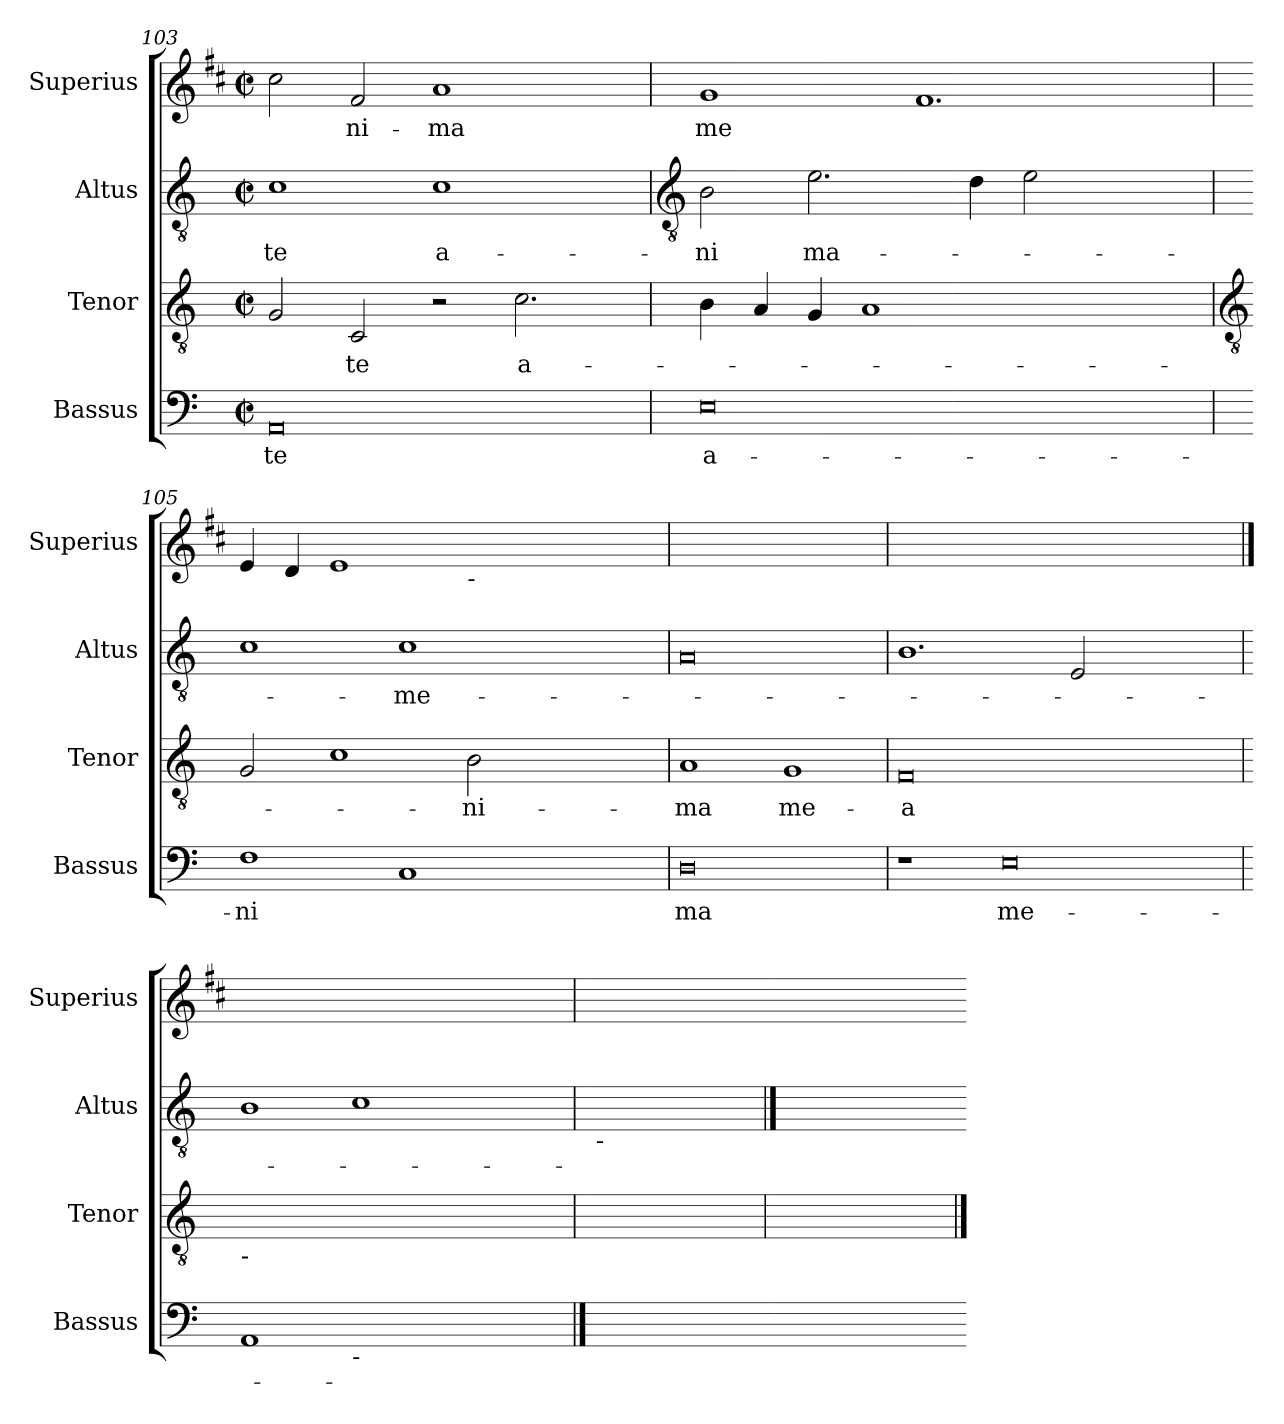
**kern	**text	**kern	**text	**kern	**text	**kern	**text
*part4	*part4	*part3	*part3	*part2	*part2	*part1	*part1
*staff4	*staff4	*staff3	*staff3	*staff2	*staff2	*staff1	*staff1
*I"Bassus	*	*I"Tenor	*	*I"Altus	*	*I"Superius	*
*I'Bassus	*	*I'Tenor	*	*I'Altus	*	*I'Superius	*
!!LO:LB:g=z
*clefF4	*	*clefGv2	*	*clefGv2	*	*clefG2	*
*	*	*	*	*	*	*ITrd1c2	*
*k[]	*	*k[]	*	*k[]	*	*k[]	*
*C:	*	*C:	*	*C:	*	*C:	*
*M4/2	*	*M4/2	*	*M4/2	*	*M4/2	*
*met(c|)	*	*met(c|)	*	*met(c|)	*	*met(c|)	*
=103	=103	=103	=103	=103	=103	=103	=103
!	!LO:LY:b	!	!	!	!LO:LY:b	!	!
0AA	-te	2G	.	1c	-te	2b	.
!	!	!	!LO:LY:b	!	!	!	!LO:LY:b
.	.	2C	te	.	.	2e	ni-
!	!	!	!	!	!LO:LY:b	!	!LO:LY:b
.	.	2r	.	1c	a-	1g	-ma
!	!	!	!LO:LY:b	!	!	!	!
.	.	2.c	a-	.	.	.	.
4ryy	.	.	.	4ryy	.	4ryy	.
!!LO:LB:g=z
=104	=104	=104	=104	=104	=104	=104	=104
*	*	*	*	*clefGv2	*	*	*
!	!LO:LY:b	!	!	!	!LO:LY:b	!	!LO:LY:b
0E	a-	4B	.	2B	-ni	1f	me
.	.	4A	.	.	.	.	.
!	!	!	!	!	!LO:LY:b	!	!
.	.	4G	.	2.e	ma-	.	.
.	.	1A	.	.	.	.	.
.	.	.	.	.	.	1.e	.
.	.	.	.	4d	.	.	.
.	.	.	.	2e	.	.	.
.	.	2.ryy	.	.	.	.	.
2ryy	.	.	.	2ryy	.	.	.
!!LO:LB:g=z
=105	=105	=105	=105	=105	=105	=105	=105
*	*	*clefGv2	*	*	*	*	*
!	!LO:LY:b	!	!	!	!	!	!
1F	-ni	2G	.	1c	.	4d	.
.	.	.	.	.	.	4c	.
.	.	1c	.	.	.	1d	.
!	!LO:LY:b	!	!	!	!LO:LY:b	!	!
1C	-	.	.	1c	-me-	.	.
!	!	!	!	!	!	!LO:TX:b:t=-	!
!	!	!	!LO:LY:b	!	!	!	!LO:LY:b
.	.	2B	-ni-	.	.	[0eyy	a.
1.ryy	.	1.ryy	.	1.ryy	.	.	.
=106	=106	=106	=106	=106	=106	=106	=106
!	!LO:LY:b	!	!LO:LY:b	!	!	!	!
0D	ma	1A	-ma	0A	.	0eyy_	.
!	!	!	!LO:LY:b	!	!	!	!
.	.	1G	me-	.	.	.	.
=107	=107	=107	=107	=107	=107	=107	=107
!	!	!	!LO:LY:b	!	!	!	!
1r	.	0F	-a	1.B	.	0eyy]	.
!	!LO:LY:b	!	!	!	!	!	!
0E	me-	.	.	.	.	.	.
.	.	.	.	2E	.	.	.
.	.	1ryy	.	1ryy	.	1ryy	.
=	==	=	==	=	==	==	==
!	!	!LO:TX:b:t=-	!	!	!	!	!
1AA	.	[0Eyy	.	1B	.	0ryy	.
!LO:TX:b:t=-	!	!	!	!	!	!	!
!	!LO:LY:b	!	!	!	!	!	!
0Eyy	-a.	.	.	1c	.	.	.
.	.	1ryy	.	1ryy	.	1ryy	.
==	=	=	=	=	=	=	=
!	!	!	!	!LO:TX:b:t=-	!	!	!
!	!	!	!	!	!LO:LY:b	!	!
0ryy	.	0Eyy_	.	0Byy	-a.	0ryy	.
=	=	=	=	==	=	=	=
0ryy	.	0Eyy]	.	0ryy	.	0ryy	.
=	=	==	=	=	=	=	=
*-	*-	*-	*-	*-	*-	*-	*-
